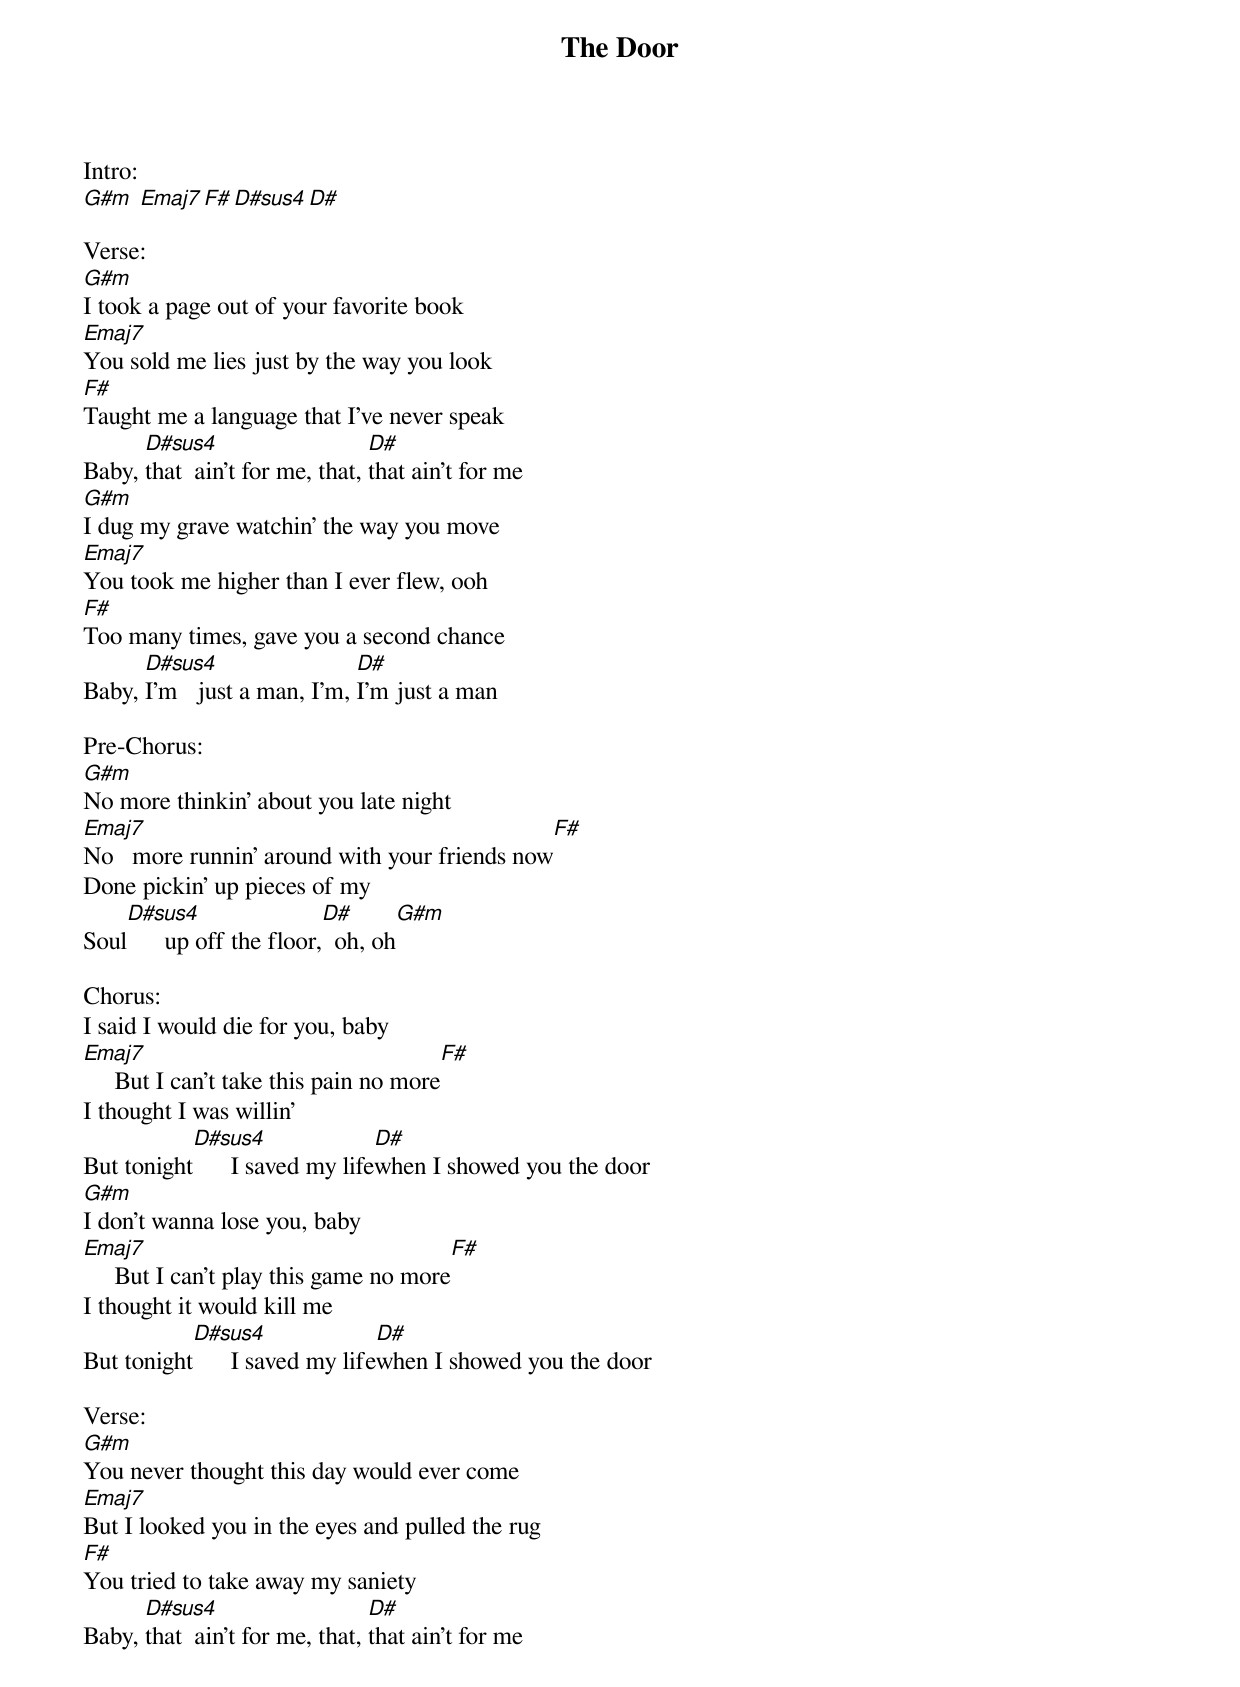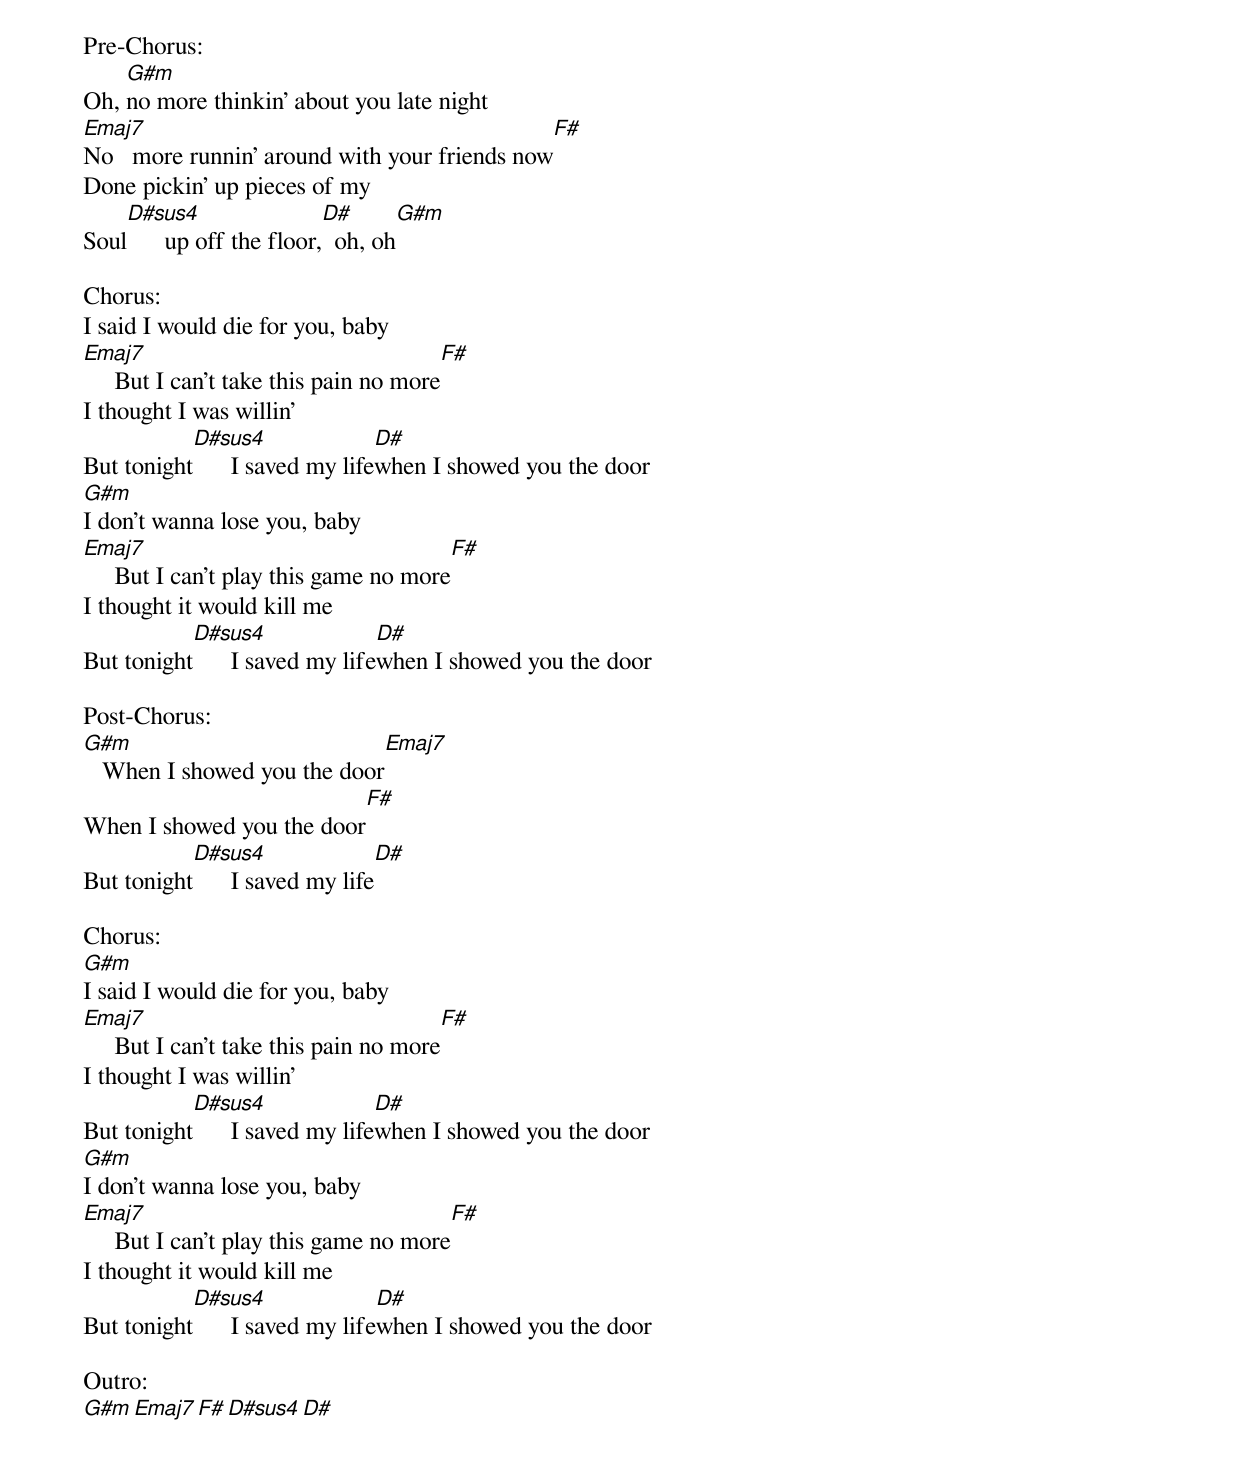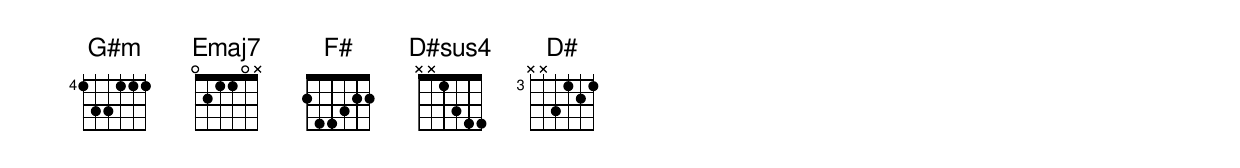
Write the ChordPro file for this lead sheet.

{title:The Door}
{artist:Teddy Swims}
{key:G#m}
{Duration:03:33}
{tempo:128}
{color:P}

Intro:
[G#m] [Emaj7][F#][D#sus4][D#]

Verse:
[G#m]I took a page out of your favorite book
[Emaj7]You sold me lies just by the way you look
[F#]Taught me a language that I've never speak
Baby, [D#sus4]that  ain't for me, that, [D#]that ain't for me
[G#m]I dug my grave watchin' the way you move
[Emaj7]You took me higher than I ever flew, ooh
[F#]Too many times, gave you a second chance
Baby, [D#sus4]I'm   just a man, I'm, [D#]I'm just a man

Pre-Chorus:
[G#m]No more thinkin' about you late night
[Emaj7]No   more runnin' around with your friends now[F#]
Done pickin' up pieces of my
Soul[D#sus4]      up off the floor,[D#]  oh, oh[G#m]

Chorus:
I said I would die for you, baby
[Emaj7]     But I can't take this pain no more[F#]
I thought I was willin'
But tonight[D#sus4]      I saved my life[D#]when I showed you the door
[G#m]I don't wanna lose you, baby
[Emaj7]     But I can't play this gamе no more[F#]
I thought it would kill me
But tonight[D#sus4]      I saved my lifе[D#]when I showed you the door

Verse:
[G#m]You never thought this day would ever come
[Emaj7]But I looked you in the eyes and pulled the rug
[F#]You tried to take away my saniety
Baby, [D#sus4]that  ain't for me, that, [D#]that ain't for me

Pre-Chorus:
Oh, [G#m]no more thinkin' about you late night
[Emaj7]No   more runnin' around with your friends now[F#]
Done pickin' up pieces of my
Soul[D#sus4]      up off the floor,[D#]  oh, oh[G#m]

Chorus:
I said I would die for you, baby
[Emaj7]     But I can't take this pain no more[F#]
I thought I was willin'
But tonight[D#sus4]      I saved my life[D#]when I showed you the door
[G#m]I don't wanna lose you, baby
[Emaj7]     But I can't play this gamе no more[F#]
I thought it would kill me
But tonight[D#sus4]      I saved my lifе[D#]when I showed you the door

Post-Chorus:
[G#m]   When I showed you the door[Emaj7]
When I showed you the door[F#]
But tonight[D#sus4]      I saved my life[D#]

Chorus:
[G#m]I said I would die for you, baby
[Emaj7]     But I can't take this pain no more[F#]
I thought I was willin'
But tonight[D#sus4]      I saved my life[D#]when I showed you the door
[G#m]I don't wanna lose you, baby
[Emaj7]     But I can't play this gamе no more[F#]
I thought it would kill me
But tonight[D#sus4]      I saved my lifе[D#]when I showed you the door

Outro:
[G#m][Emaj7][F#][D#sus4][D#]
